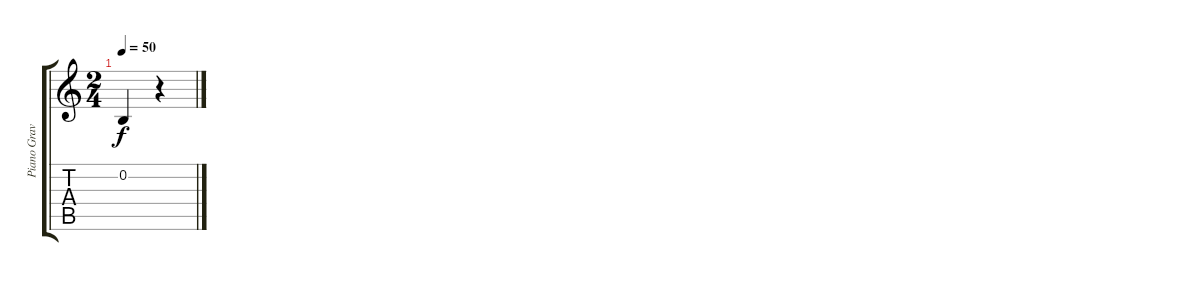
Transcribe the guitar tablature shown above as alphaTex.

\track ("Piano Grave" "Piano Grav") {instrument acousticgrandpiano}
\staff {score tabs}
\tuning (E4 B3 G3 D3 A2 E2) {hide}
\ts (2 4)
\tempo 50
\clef g2
\ks c
0.2{t}.4{dy f} r.4
